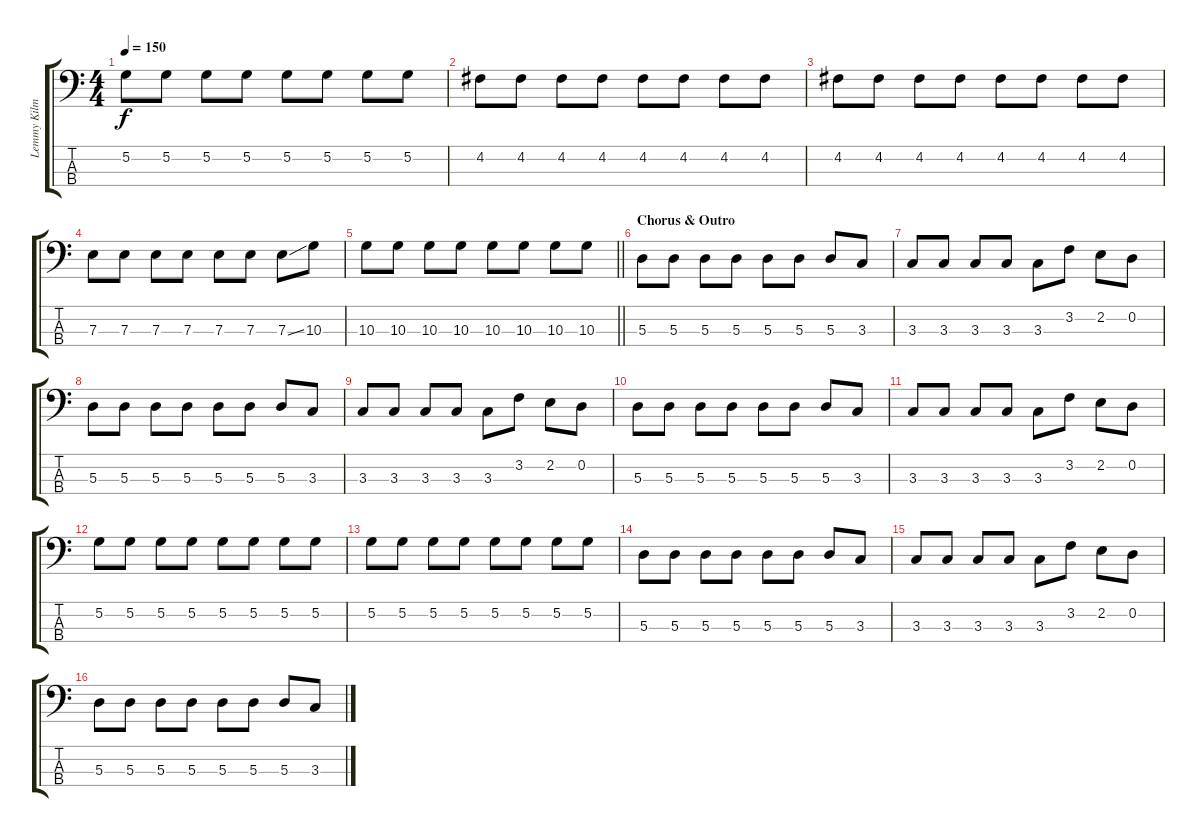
\track ("Lemmy Kilmister" "Lemmy Kilm") {instrument electricbasspick}
\staff {score tabs}
\tuning (G2 D2 A1 E1) {hide}
\ts (4 4)
\tempo 150
\clef f4
\ks c
5.2.8{dy f} 5.2.8 5.2.8 5.2.8 5.2.8 5.2.8 5.2.8 5.2.8 |
4.2.8 4.2.8 4.2.8 4.2.8 4.2.8 4.2.8 4.2.8 4.2.8 |
4.2.8 4.2.8 4.2.8 4.2.8 4.2.8 4.2.8 4.2.8 4.2.8 |
7.3.8 7.3.8 7.3.8 7.3.8 7.3.8 7.3.8 7.3{ss}.8 10.3.8 |
\barLineRight lightlight
10.3.8 10.3.8 10.3.8 10.3.8 10.3.8 10.3.8 10.3.8 10.3.8 |
\section ("" "Chorus & Outro")
5.3.8 5.3.8 5.3.8 5.3.8 5.3.8 5.3.8 5.3.8 3.3.8 |
3.3.8 3.3.8 3.3.8 3.3.8 3.3.8 3.2.8 2.2.8 0.2.8 |
5.3.8 5.3.8 5.3.8 5.3.8 5.3.8 5.3.8 5.3.8 3.3.8 |
3.3.8 3.3.8 3.3.8 3.3.8 3.3.8 3.2.8 2.2.8 0.2.8 |
5.3.8 5.3.8 5.3.8 5.3.8 5.3.8 5.3.8 5.3.8 3.3.8 |
3.3.8 3.3.8 3.3.8 3.3.8 3.3.8 3.2.8 2.2.8 0.2.8 |
5.2.8 5.2.8 5.2.8 5.2.8 5.2.8 5.2.8 5.2.8 5.2.8 |
5.2.8 5.2.8 5.2.8 5.2.8 5.2.8 5.2.8 5.2.8 5.2.8 |
5.3.8 5.3.8 5.3.8 5.3.8 5.3.8 5.3.8 5.3.8 3.3.8 |
3.3.8 3.3.8 3.3.8 3.3.8 3.3.8 3.2.8 2.2.8 0.2.8 |
5.3.8 5.3.8 5.3.8 5.3.8 5.3.8 5.3.8 5.3.8 3.3.8
